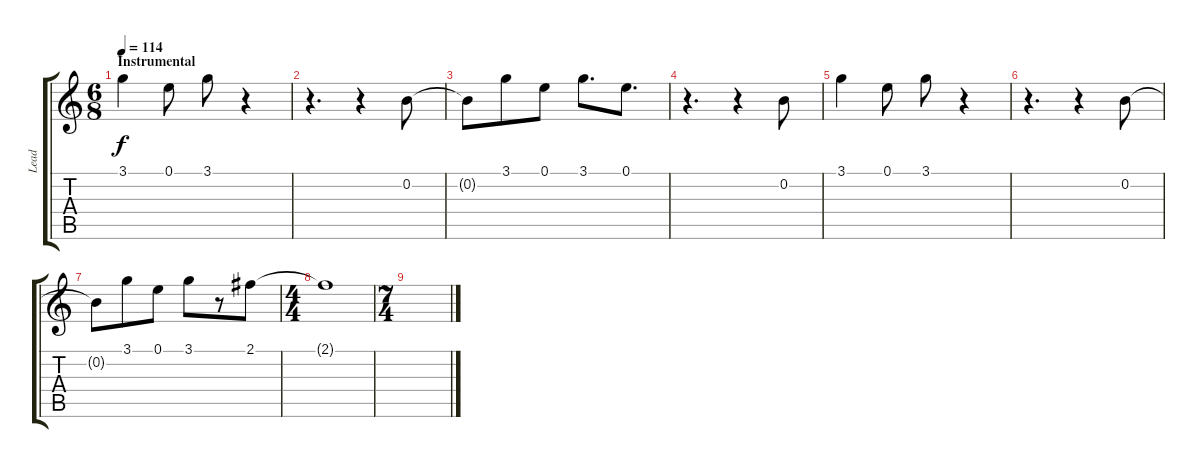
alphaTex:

\track ("Lead" "Lead") {instrument distortionguitar}
\staff {score tabs}
\tuning (E4 B3 G3 D3 A2 E2) {hide}
\ts (6 8)
\section ("" "Instrumental")
\tempo 114
\clef g2
\ks c
3.1.4{dy f} 0.1.8 3.1.8 r.4 |
r.4{d} r.4 0.2.8 |
0.2{t}.8 3.1.8 0.1.8 3.1.8{d} 0.1.8{d} |
r.4{d} r.4 0.2.8 |
3.1.4 0.1.8 3.1.8 r.4 |
r.4{d} r.4 0.2.8 |
0.2{t}.8 3.1.8 0.1.8 3.1.8 r.8 2.1.8 |
\ts (4 4)
2.1{t}.1 |
\ts (7 4)
